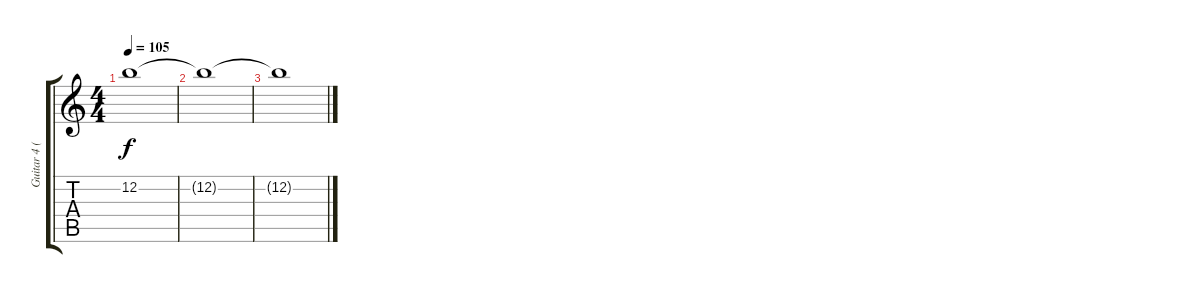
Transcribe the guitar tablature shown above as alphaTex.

\track ("Guitar 4 (Electric)" "Guitar 4 (") {instrument overdrivenguitar}
\staff {score tabs}
\tuning (E4 B3 G3 D3 A2 E2) {hide}
\ts (4 4)
\tempo 105
\clef g2
\ks c
12.2{t}.1{dy f} |
12.2{t}.1 |
12.2{t}.1
